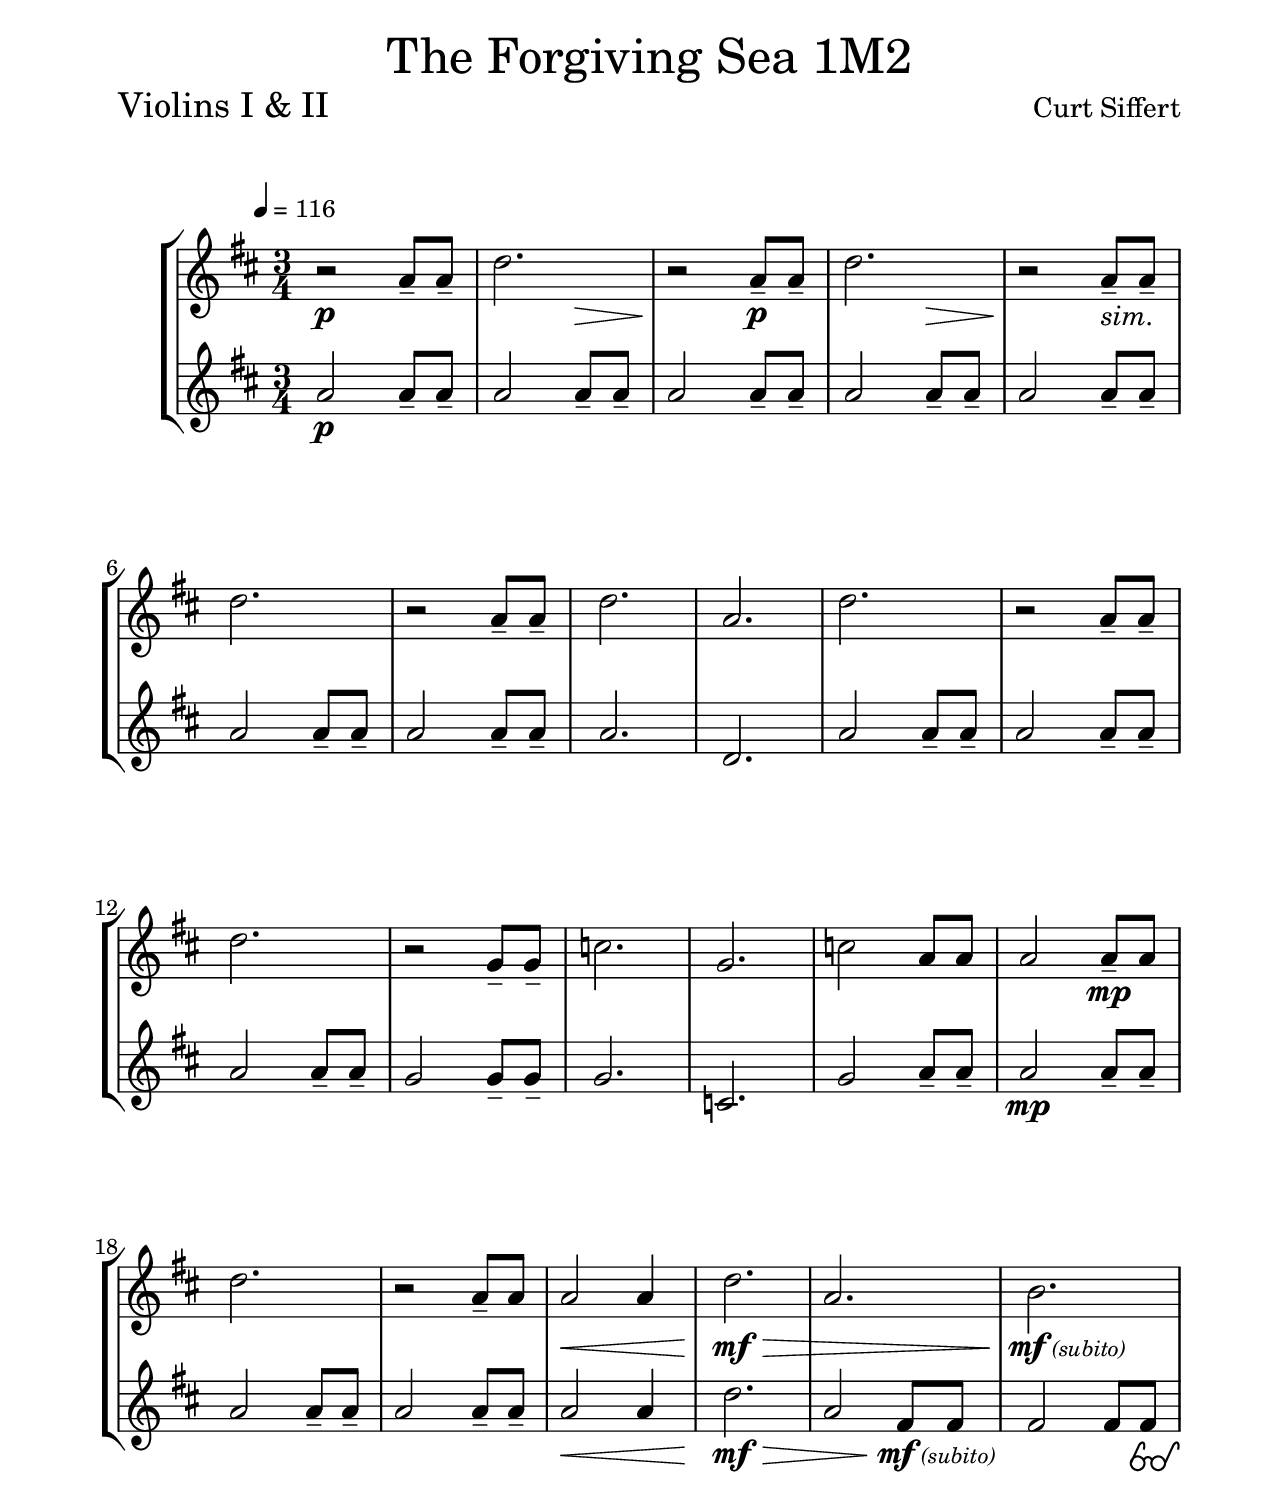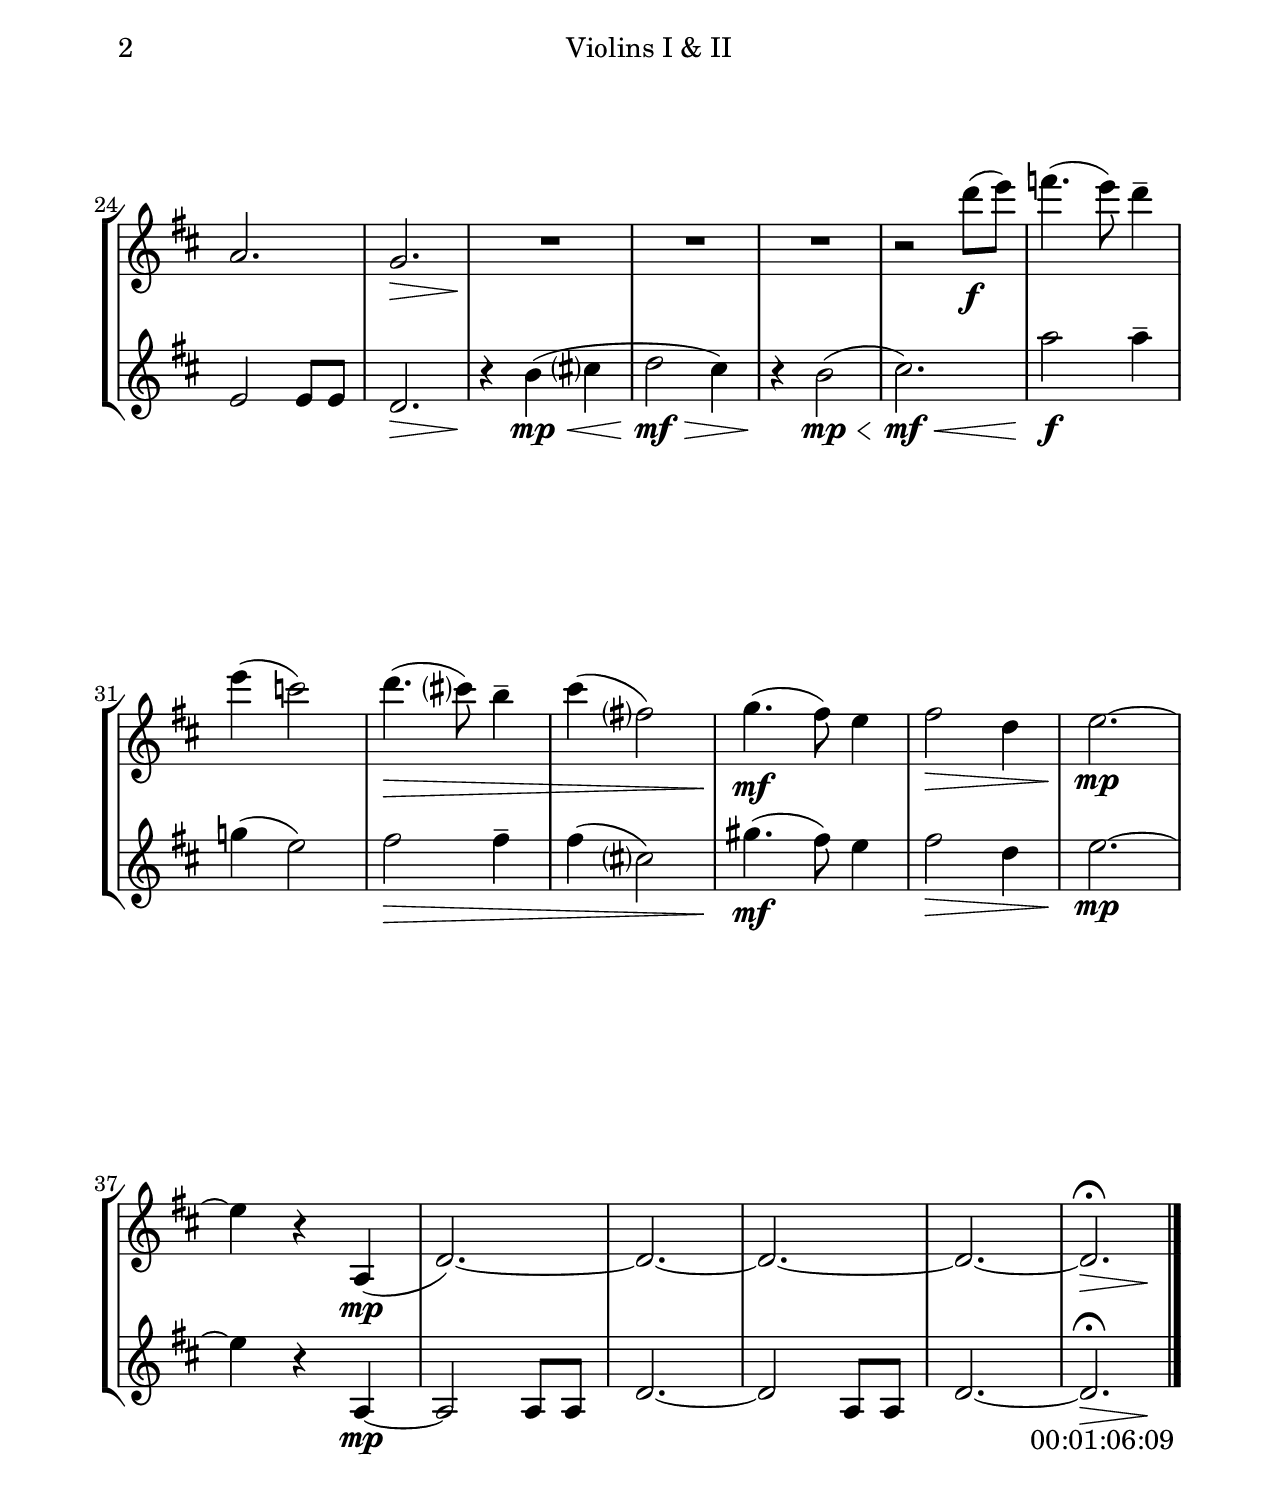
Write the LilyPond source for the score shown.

\version "2.24.0"
\include "english.ly"
\include "../lib/parts.ily"
	
\header {
  	instrument = "Violins I & II"
}

\version "2.24.0"
\include "english.ly"

 #(ly:set-option 'relative-includes #t)
\version "2.24.0"
\include "english.ly"

% calculate x-alignment based on attribute text + dynamic text
% this has to be a markup-command to get stencil-extent based on (interpret-markup layout props ...)
#(define-markup-command (center-dyn layout props atr-text dyn)(markup? string?)
  "x-align on center of dynamic"
  (let* (
          (text (string-append " " atr-text))
          (atr-stencil (interpret-markup layout props (markup #:normal-text #:tiny #:italic text)))
          (dyn-stencil (interpret-markup layout props (markup #:dynamic dyn)))
          (atr-x-ext (ly:stencil-extent atr-stencil X))
          (dyn-x-ext (ly:stencil-extent dyn-stencil X))
          (atr-x (- (cdr atr-x-ext)(car atr-x-ext)))
          (dyn-x (- (cdr dyn-x-ext)(car dyn-x-ext)))
          (x-align
            (* (-
                 (/ (+ atr-x (/ dyn-x 2)) (+ atr-x dyn-x) )
                 0.5) -2)
          )
        )
        (interpret-markup layout props (markup #:halign x-align #:concat (#:dynamic dyn #:normal-text #:tiny #:italic text)))
))
% define a 'new' attributed dynamic script
#(define (make-atr-dynamic-script atr dyn)
        (let ((dynamic (make-dynamic-script (markup #:center-dyn atr dyn))))
             (ly:music-set-property! dynamic 'tweaks (acons 'X-offset 0 (ly:music-property dynamic 'tweaks)))
             dynamic))


mfsub = #(make-atr-dynamic-script "(subito)" "mf")

violinOneNotes = \relative c'' {

	\time 3/4
	\key d \major
	\set tieWaitForNote = ##t

	r2\p a8-- a-- |
	<< d2. {s2 s4\>}>>
	
	r2\! a8--\p a-- |
	<< d2. {s2 s4\>}>>

	r2\! a8--_\markup {\italic "sim."} a-- |
	d2.
	
	r2 a8-- a-- |
	d2.
	a2.
	d2.
	
	r2 a8-- a-- |
	d2.
	
	r2 g,8-- g-- |
	c2.
	
	g2.
	c2
	
	a8 a |
	
	a2 a8--\mp a8 |
	d2.
	
	r2 a8-- a8 |
	a2\< a4
	d2.\mf\>
	a2.
	b2.\mfsub
	a2.
	g2.\>
		
	R2.*3\!
	
	r2 d''8(\f e)
	f4.( e8) d4--
	e(c2)
	
	d4.\>(cs?8) b4--
	cs4( fs,?2)
	
	g4.(\mf fs8) e4
	fs2\> d4
	
	e2.\mp~
	e4 r a,,(\mp
	d2.)~
	d~
	d~
	d~
	<< {d\fermata } {s4\> s4 s4\!} >>
	
	\bar "|."
		
}

\version "2.24.0"
\include "english.ly"

#(ly:set-option 'relative-includes #t)
\version "2.24.0"
\include "english.ly"

% calculate x-alignment based on attribute text + dynamic text
% this has to be a markup-command to get stencil-extent based on (interpret-markup layout props ...)
#(define-markup-command (center-dyn layout props atr-text dyn)(markup? string?)
  "x-align on center of dynamic"
  (let* (
          (text (string-append " " atr-text))
          (atr-stencil (interpret-markup layout props (markup #:normal-text #:tiny #:italic text)))
          (dyn-stencil (interpret-markup layout props (markup #:dynamic dyn)))
          (atr-x-ext (ly:stencil-extent atr-stencil X))
          (dyn-x-ext (ly:stencil-extent dyn-stencil X))
          (atr-x (- (cdr atr-x-ext)(car atr-x-ext)))
          (dyn-x (- (cdr dyn-x-ext)(car dyn-x-ext)))
          (x-align
            (* (-
                 (/ (+ atr-x (/ dyn-x 2)) (+ atr-x dyn-x) )
                 0.5) -2)
          )
        )
        (interpret-markup layout props (markup #:halign x-align #:concat (#:dynamic dyn #:normal-text #:tiny #:italic text)))
))
% define a 'new' attributed dynamic script
#(define (make-atr-dynamic-script atr dyn)
        (let ((dynamic (make-dynamic-script (markup #:center-dyn atr dyn))))
             (ly:music-set-property! dynamic 'tweaks (acons 'X-offset 0 (ly:music-property dynamic 'tweaks)))
             dynamic))


mfsub = #(make-atr-dynamic-script "(subito)" "mf")

violinTwoNotes = \relative c'' {

	\time 3/4
	\key d \major
	\set tieWaitForNote = ##t

	a2\p a8-- a-- |
	\repeat unfold 6 { a2 a8-- a-- | }
	
	a2.
	d,2.

	a'2 a8-- a-- |
	\repeat unfold 2 { a2 a8-- a-- | }
	g2 g8-- g-- |
	g2.
	c,2.
	g'2 a8-- a-- |
	
	a2\mp a8-- a-- |
	\repeat unfold 2 { a2 a8-- a-- | }
	
	a2\< a4 
	d2.\mf\>
	a2 fs8\mfsub fs |
	fs2 fs8 fs
	
	\tag #'part {
		\override Score.RehearsalMark.direction = #DOWN
		\override Score.RehearsalMark.break-visibility = #end-of-line-visible
		\override Score.RehearsalMark.self-alignment-X = #RIGHT  
		\mark \markup{ \eyeglasses }			
	}
	\tag #'part { \break }

	e2 e8 e
	d2.\>
	
	r4\! b'\mp\<( cs?
	d2\mf\>cs4)
	
	r4\! b2\mp\<(
	cs2.)\mf\<
	
	a'2\f a4--
	
	\tag #'part { \break }

	g!( e2)
	
	fs\> fs4--
	fs( cs?2)
	
	gs'4.\mf( fs8) e4
	fs2\> d4
	e2.\mp~
		
	\tag #'part { \break }

	e4 r a,,4\mp~
	
	a2 a8 a
	d2.~
	d2 a8 a
	d2.~

	<< {d\fermata } {s4\> s4 s4\!} >>
		
	\bar "|."
	\tag #'part {
		\override Score.RehearsalMark.direction = #DOWN
		\override Score.RehearsalMark.self-alignment-X = #RIGHT  
		\override Score.RehearsalMark.font-size = #0
		\mark "00:01:06:09"			
	}
}


\new StaffGroup { 
	<<
		{
			\everyPartScore		
			\keepWithTag #'part \violinOneNotes
		}
		{
	  		\everyPartScore
			\keepWithTag #'part \violinTwoNotes
	  	}			
	>>
}	
